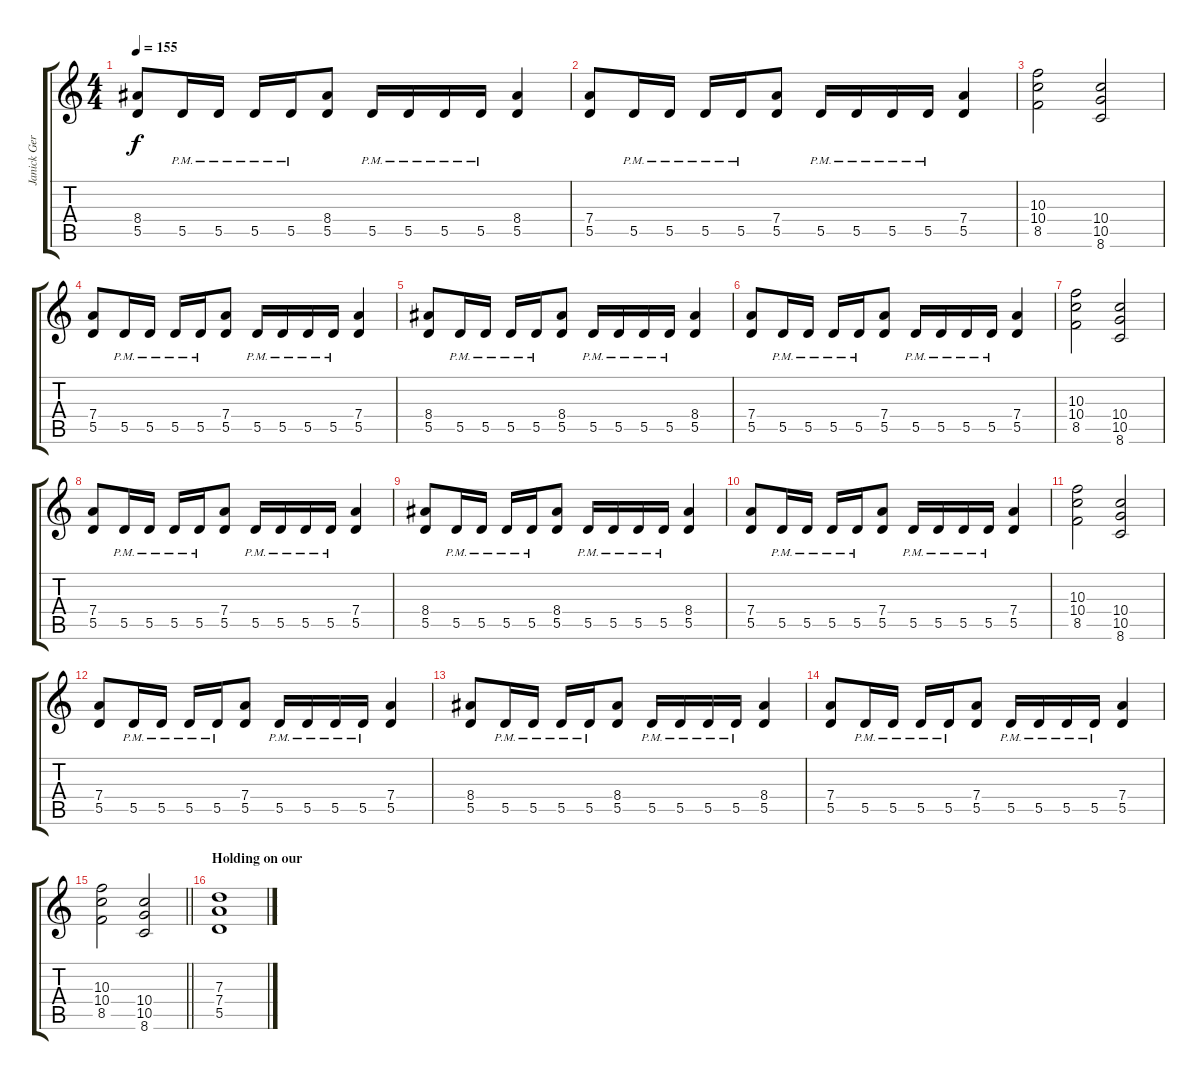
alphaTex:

\track ("Janick Gers" "Janick Ger") {instrument acousticguitarsteel}
\staff {score tabs}
\tuning (E4 B3 G3 D3 A2 E2) {hide}
\ts (4 4)
\tempo 155
\clef g2
\ks c
(8.4 5.5).8{dy f} 5.5{pm}.16 5.5{pm}.16 5.5{pm}.16 5.5{pm}.16 (8.4 5.5).8 5.5{pm}.16 5.5{pm}.16 5.5{pm}.16 5.5{pm}.16 (8.4 5.5).4 |
(7.4 5.5).8 5.5{pm}.16 5.5{pm}.16 5.5{pm}.16 5.5{pm}.16 (7.4 5.5).8 5.5{pm}.16 5.5{pm}.16 5.5{pm}.16 5.5{pm}.16 (7.4 5.5).4 |
(10.3 10.4 8.5).2 (10.4 10.5 8.6).2 |
(7.4 5.5).8 5.5{pm}.16 5.5{pm}.16 5.5{pm}.16 5.5{pm}.16 (7.4 5.5).8 5.5{pm}.16 5.5{pm}.16 5.5{pm}.16 5.5{pm}.16 (7.4 5.5).4 |
(8.4 5.5).8 5.5{pm}.16 5.5{pm}.16 5.5{pm}.16 5.5{pm}.16 (8.4 5.5).8 5.5{pm}.16 5.5{pm}.16 5.5{pm}.16 5.5{pm}.16 (8.4 5.5).4 |
(7.4 5.5).8 5.5{pm}.16 5.5{pm}.16 5.5{pm}.16 5.5{pm}.16 (7.4 5.5).8 5.5{pm}.16 5.5{pm}.16 5.5{pm}.16 5.5{pm}.16 (7.4 5.5).4 |
(10.3 10.4 8.5).2 (10.4 10.5 8.6).2 |
(7.4 5.5).8 5.5{pm}.16 5.5{pm}.16 5.5{pm}.16 5.5{pm}.16 (7.4 5.5).8 5.5{pm}.16 5.5{pm}.16 5.5{pm}.16 5.5{pm}.16 (7.4 5.5).4 |
(8.4 5.5).8 5.5{pm}.16 5.5{pm}.16 5.5{pm}.16 5.5{pm}.16 (8.4 5.5).8 5.5{pm}.16 5.5{pm}.16 5.5{pm}.16 5.5{pm}.16 (8.4 5.5).4 |
(7.4 5.5).8 5.5{pm}.16 5.5{pm}.16 5.5{pm}.16 5.5{pm}.16 (7.4 5.5).8 5.5{pm}.16 5.5{pm}.16 5.5{pm}.16 5.5{pm}.16 (7.4 5.5).4 |
(10.3 10.4 8.5).2 (10.4 10.5 8.6).2 |
(7.4 5.5).8 5.5{pm}.16 5.5{pm}.16 5.5{pm}.16 5.5{pm}.16 (7.4 5.5).8 5.5{pm}.16 5.5{pm}.16 5.5{pm}.16 5.5{pm}.16 (7.4 5.5).4 |
(8.4 5.5).8 5.5{pm}.16 5.5{pm}.16 5.5{pm}.16 5.5{pm}.16 (8.4 5.5).8 5.5{pm}.16 5.5{pm}.16 5.5{pm}.16 5.5{pm}.16 (8.4 5.5).4 |
(7.4 5.5).8 5.5{pm}.16 5.5{pm}.16 5.5{pm}.16 5.5{pm}.16 (7.4 5.5).8 5.5{pm}.16 5.5{pm}.16 5.5{pm}.16 5.5{pm}.16 (7.4 5.5).4 |
\barLineRight lightlight
(10.3 10.4 8.5).2 (10.4 10.5 8.6).2 |
\section ("" "Holding on our")
(7.3 7.4 5.5).1
